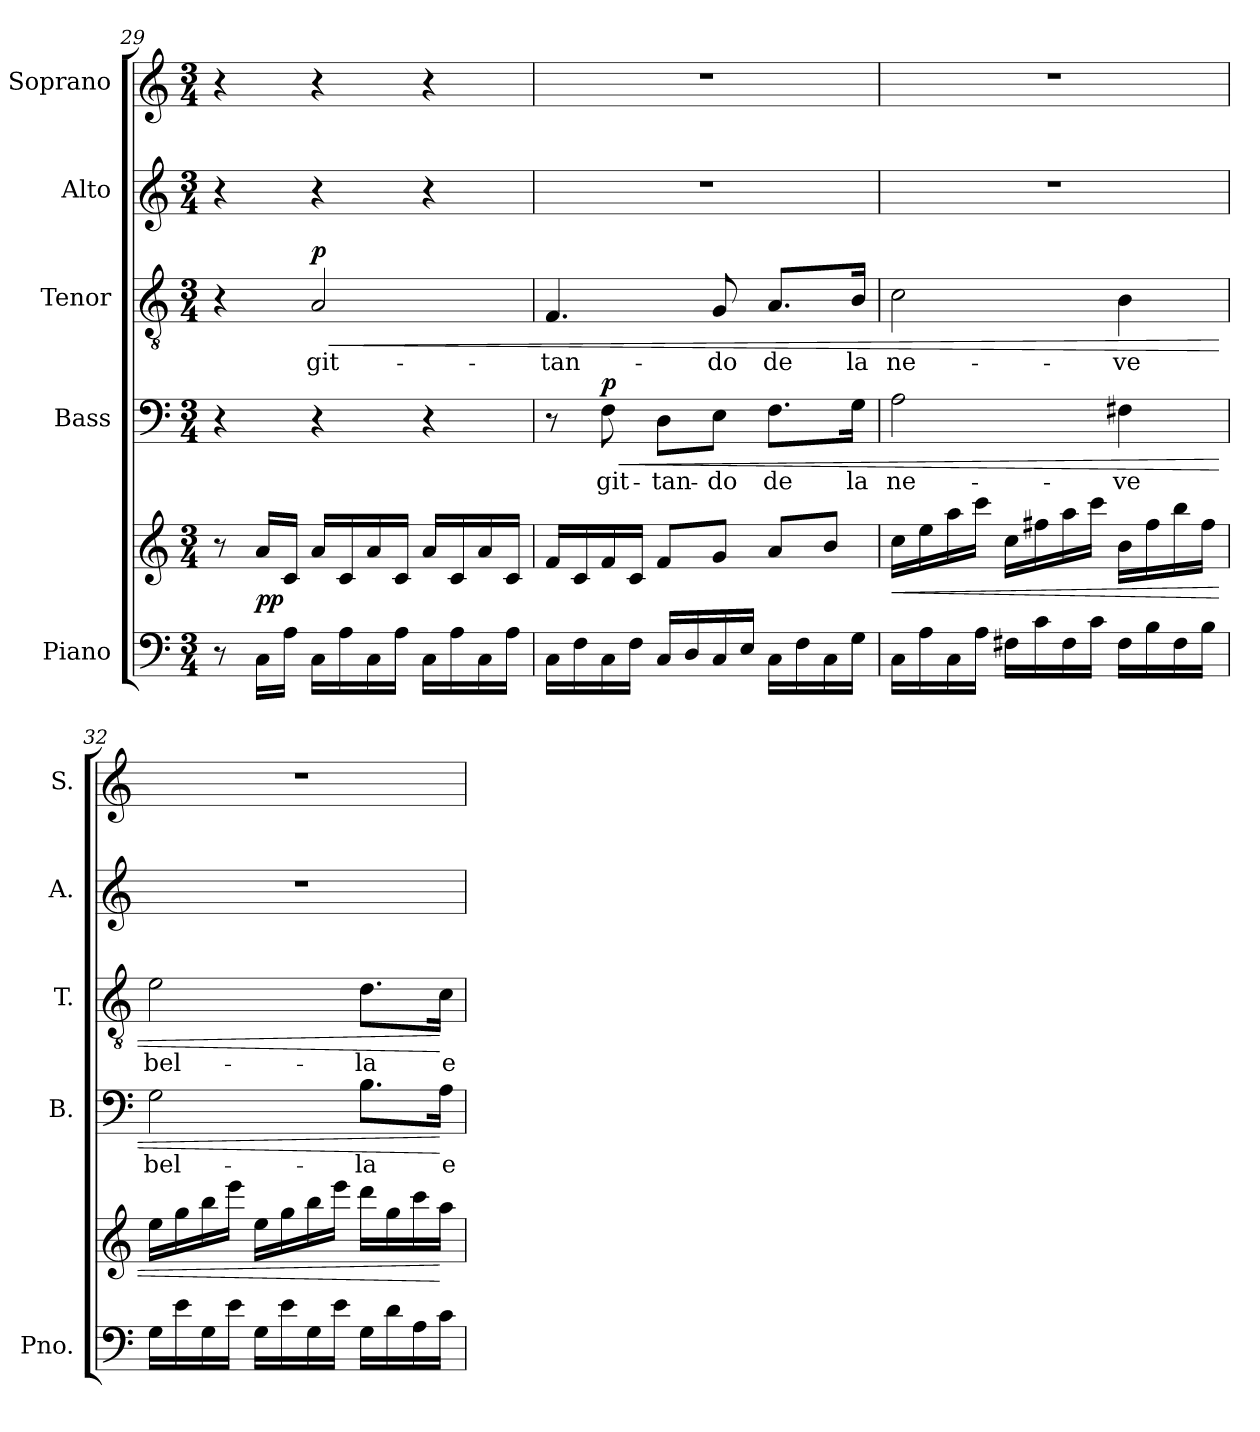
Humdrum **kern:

**kern	**kern	**dynam	**kern	**text	**dynam	**kern	**text	**dynam	**kern	**kern
*part5	*part5	*part5	*part4	*part4	*part4	*part3	*part3	*part3	*part2	*part1
*staff6	*staff5	*staff5/6	*staff4	*staff4	*staff4	*staff3	*staff3	*staff3	*staff2	*staff1
*I"Piano	*	*	*I"Bass	*	*	*I"Tenor	*	*	*I"Alto	*I"Soprano
*I'Pno.	*	*	*I'B.	*	*	*I'T.	*	*	*I'A.	*I'S.
*clefF4	*clefG2	*	*clefF4	*	*	*clefGv2	*	*	*clefG2	*clefG2
*	*	*	*	*	*	*ITrd7c12	*	*	*	*
*k[]	*k[]	*	*k[]	*	*	*k[]	*	*	*k[]	*k[]
*C:	*C:	*	*C:	*	*	*C:	*	*	*C:	*C:
*M3/4	*M3/4	*	*M3/4	*	*	*M3/4	*	*	*M3/4	*M3/4
=29	=29	=29	=29	=29	=29	=29	=29	=29	=29	=29
8r	8r	.	4r	.	.	4r	.	.	4r	4r
16Ci\LL	16ai/LL	pp	.	.	.	.	.	.	.	.
16Ai\JJ	16ci/JJ	.	.	.	.	.	.	.	.	.
!	!	!	!	!	!	!	!LO:LY:b:color=#000000	!LO:HP:b	!	!
16Ci\LL	16ai/LL	.	4r	.	.	2AAi/	git-	< p	4r	4r
16Ai\	16ci/	.	.	.	.	.	.	.	.	.
16Ci\	16ai/	.	.	.	.	.	.	.	.	.
16Ai\JJ	16ci/JJ	.	.	.	.	.	.	.	.	.
16Ci\LL	16ai/LL	.	4r	.	.	.	.	.	4r	4r
16Ai\	16ci/	.	.	.	.	.	.	.	.	.
16Ci\	16ai/	.	.	.	.	.	.	.	.	.
16Ai\JJ	16ci/JJ	.	.	.	.	.	.	.	.	.
!!LO:PB:g=z
=30	=30	=30	=30	=30	=30	=30	=30	=30	=30	=30
!	!	!	!	!	!	!	!LO:LY:b:color=#000000	!	!LO:N:vis=1	!LO:N:vis=1
16Ci\LL	16fi/LL	.	8r	.	.	4.FFi/	-tan-	.	2.r	2.r
16Fi\	16ci/	.	.	.	.	.	.	.	.	.
!	!	!	!	!LO:LY:b:color=#000000	!LO:HP:b	!	!	!	!	!
16Ci\	16fi/	.	8Fi\	git-	< p	.	.	.	.	.
16Fi\JJ	16ci/JJ	.	.	.	.	.	.	.	.	.
!	!	!	!	!LO:LY:b:color=#000000	!	!	!	!	!	!
16Ci/LL	8fi/L	.	8Di\L	-tan-	.	.	.	.	.	.
16Di/	.	.	.	.	.	.	.	.	.	.
!	!	!	!	!LO:LY:b:color=#000000	!	!	!	!	!	!
!	!	!	!	!	!	!	!LO:LY:b:color=#000000	!	!	!
16Ci/	8gi/J	.	8Ei\J	-do	.	8GGi/	-do	.	.	.
16Ei/JJ	.	.	.	.	.	.	.	.	.	.
!	!	!	!	!LO:LY:b:color=#000000	!	!	!	!	!	!
!	!	!	!	!	!	!	!LO:LY:b:color=#000000	!	!	!
16Ci\LL	8ai/L	.	8.Fi\L	de	.	8.AAi/L	de	.	.	.
16Fi\	.	.	.	.	.	.	.	.	.	.
16Ci\	8bi/J	.	.	.	.	.	.	.	.	.
!	!	!	!	!LO:LY:b:color=#000000	!	!	!	!	!	!
!	!	!	!	!	!	!	!LO:LY:b:color=#000000	!	!	!
16Gi\JJ	.	.	16Gi\Jk	la	.	16BBi/Jk	la	.	.	.
=31	=31	=31	=31	=31	=31	=31	=31	=31	=31	=31
!	!	!LO:HP:b	!	!	!	!	!	!	!	!
!	!	!	!	!LO:LY:b:color=#000000	!	!	!	!	!	!
!	!	!	!	!	!	!	!LO:LY:b:color=#000000	!	!LO:N:vis=1	!LO:N:vis=1
16Ci\LL	16cci\LL	<	2Ai\	ne-	.	2Ci\	ne-	.	2.r	2.r
16Ai\	16eei\	.	.	.	.	.	.	.	.	.
16Ci\	16aai\	.	.	.	.	.	.	.	.	.
16Ai\JJ	16ccci\JJ	.	.	.	.	.	.	.	.	.
16F#Xi\LL	16cci\LL	.	.	.	.	.	.	.	.	.
16ci\	16ff#Xi\	.	.	.	.	.	.	.	.	.
16F#i\	16aai\	.	.	.	.	.	.	.	.	.
16ci\JJ	16ccci\JJ	.	.	.	.	.	.	.	.	.
!	!	!	!	!LO:LY:b:color=#000000	!	!	!	!	!	!
!	!	!	!	!	!	!	!LO:LY:b:color=#000000	!	!	!
16F#i\LL	16bi\LL	.	4F#Xi\	-ve	.	4BBi\	-ve	.	.	.
16Bi\	16ff#i\	.	.	.	.	.	.	.	.	.
16F#i\	16bbi\	.	.	.	.	.	.	.	.	.
16Bi\JJ	16ff#i\JJ	.	.	.	.	.	.	.	.	.
=32	=32	=32	=32	=32	=32	=32	=32	=32	=32	=32
!	!	!	!	!LO:LY:b:color=#000000	!	!	!	!	!	!
!	!	!	!	!	!	!	!LO:LY:b:color=#000000	!	!LO:N:vis=1	!LO:N:vis=1
16Gi\LL	16eei\LL	.	2Gi\	bel-	.	2Ei\	bel-	.	2.r	2.r
16ei\	16ggi\	.	.	.	.	.	.	.	.	.
16Gi\	16bbi\	.	.	.	.	.	.	.	.	.
16ei\JJ	16eeei\JJ	.	.	.	.	.	.	.	.	.
16Gi\LL	16eei\LL	.	.	.	.	.	.	.	.	.
16ei\	16ggi\	.	.	.	.	.	.	.	.	.
16Gi\	16bbi\	.	.	.	.	.	.	.	.	.
16ei\JJ	16eeei\JJ	.	.	.	.	.	.	.	.	.
!	!	!	!	!LO:LY:b:color=#000000	!	!	!	!	!	!
!	!	!	!	!	!	!	!LO:LY:b:color=#000000	!	!	!
16Gi\LL	16dddi\LL	.	8.Bi\L	-la	.	8.Di\L	-la	.	.	.
16di\	16ggi\	.	.	.	.	.	.	.	.	.
16Ai\	16ccci\	.	.	.	.	.	.	.	.	.
!	!	!	!	!LO:LY:b:color=#000000	!	!	!	!	!	!
!	!	!	!	!	!	!	!LO:LY:b:color=#000000	!	!	!
16ci\JJ	16aai\JJ	[	16Ai\Jk	e	[	16Ci\Jk	e	[	.	.
=	=	=	=	=	=	=	=	=	=	=
*-	*-	*-	*-	*-	*-	*-	*-	*-	*-	*-
